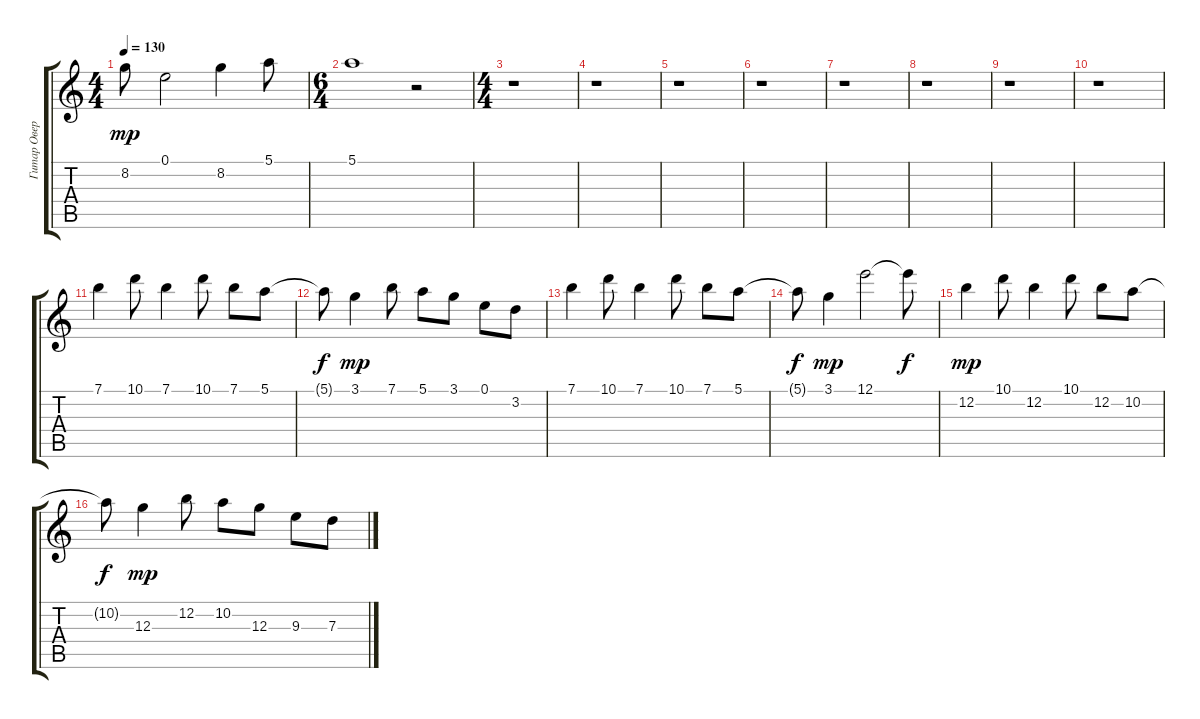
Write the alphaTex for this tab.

\track ("Гитар Овердрайв" "Гитар Овер") {instrument overdrivenguitar}
\staff {score tabs}
\tuning (E4 B3 G3 D3 A2 E2) {hide}
\ts (4 4)
\tempo 130
\clef g2
\ks c
8.2.8{dy mp} 0.1.2 8.2.4 5.1.8 |
\ts (6 4)
5.1.1 r.2 |
\ts (4 4)
r.1 |
r.1 |
r.1 |
r.1 |
r.1 |
r.1 |
r.1 |
r.1 |
7.1.4 10.1.8 7.1.4 10.1.8 7.1.8 5.1.8 |
5.1{t}.8{dy f} 3.1.4{dy mp} 7.1.8 5.1.8 3.1.8 0.1.8 3.2.8 |
7.1.4 10.1.8 7.1.4 10.1.8 7.1.8 5.1.8 |
5.1{t}.8{dy f} 3.1.4{dy mp} 12.1.2 12.1{t}.8{dy f} |
12.2.4{dy mp} 10.1.8 12.2.4 10.1.8 12.2.8 10.2.8 |
10.2{t}.8{dy f} 12.3.4{dy mp} 12.2.8 10.2.8 12.3.8 9.3.8 7.3.8
